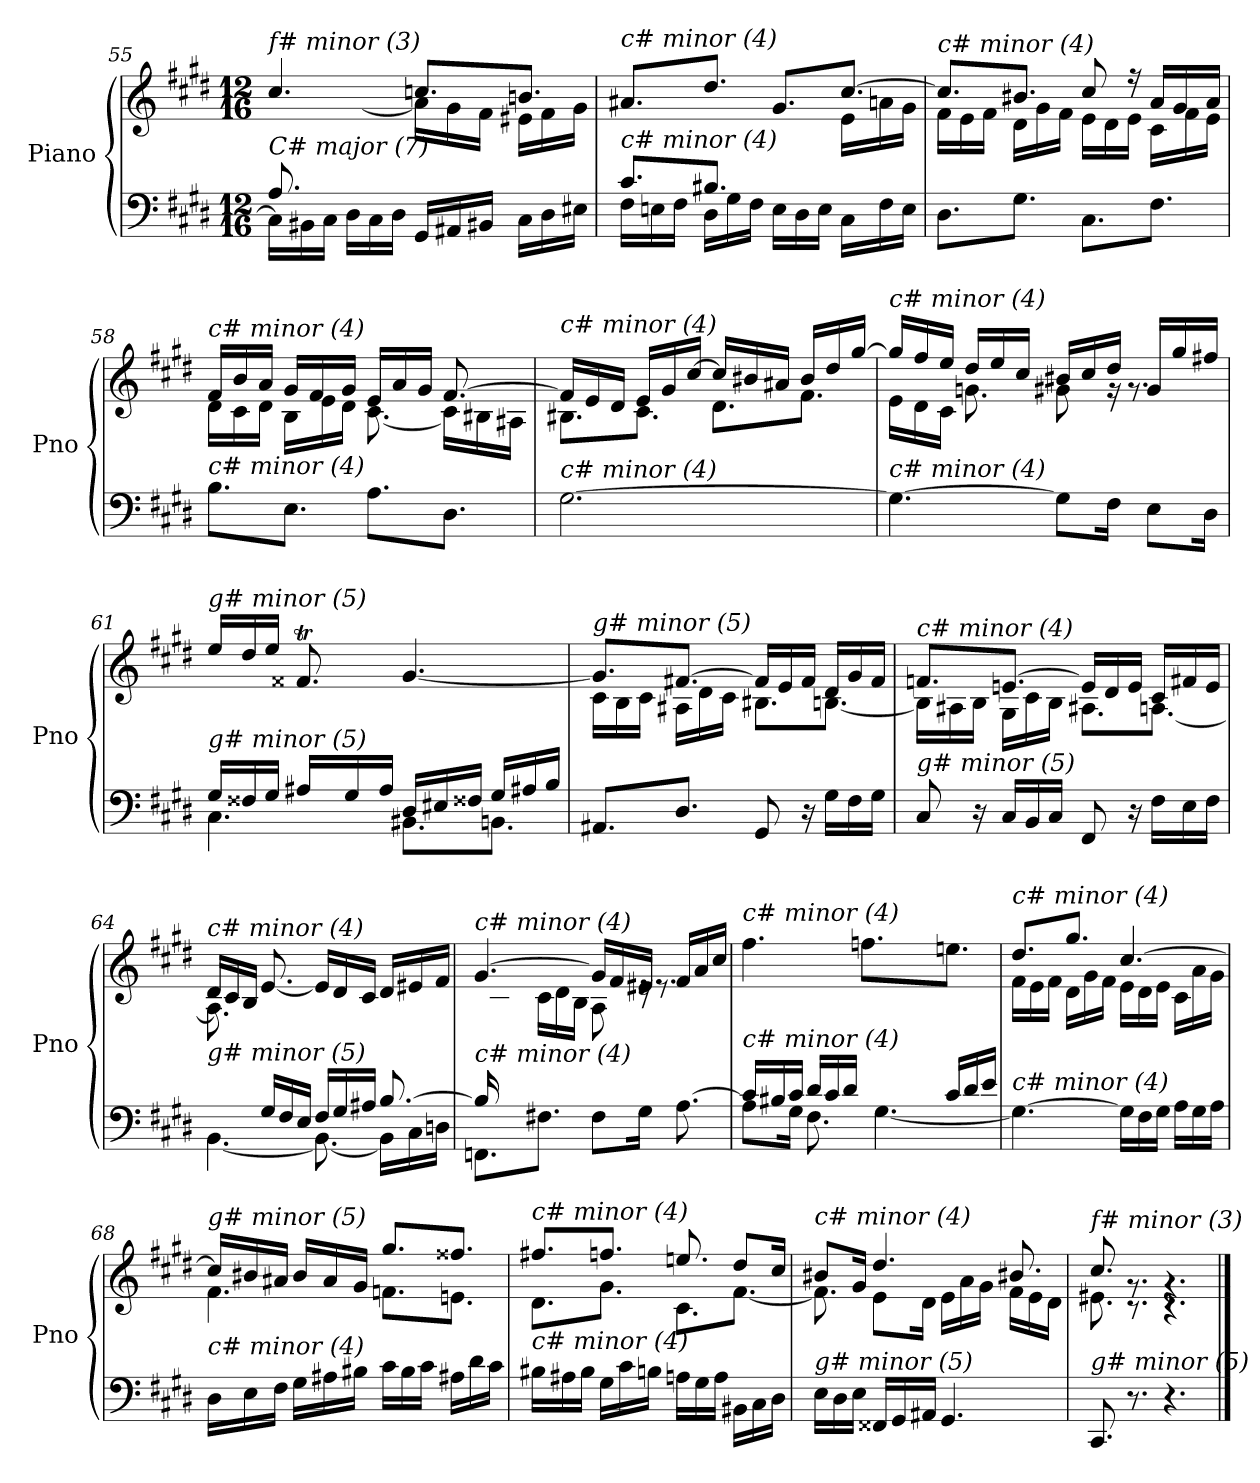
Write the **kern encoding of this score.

**kern	**kern
*part1	*part1
*staff2	*staff1
*I"Piano	*
*I'Pno	*
!!LO:LB:g=z
*clefF4	*clefG2
*k[f#c#g#d#]	*k[f#c#g#d#]
*M12/16	*M12/16
=55	=55
*^	*^
*	*^	*	*^
!	!	!	!LO:TX:i:t=f# minor (3)	!	!
!LO:TX:i:t=C# major (7)	!	!	!	!	!
8.A/L	8.ryy	16C#\LL]	4.cc#/	8.ryy	8.ryy
.	.	16BB#X\	.	.	.
.	.	16C#\JJ	.	.	.
2ryy	16D#\LL	2ryy	.	[8.a\J	2ryy
.	16C#\	.	.	.	.
.	16D#\JJ	.	.	.	.
.	16GG#/LL	.	8.ccni/L	16a\LL]	.
.	16AA#X/	.	.	16g#\	.
.	16BB#X/JJ	.	.	16f#\JJ	.
.	16C#\LL	.	8.bn/J	16e#X\LL	.
.	16D#\	.	.	16f#\	.
16ryy	16E#X\JJ	16ryy	.	16g#\JJ	16ryy
=56	=56	=56	=56	=56	=56
!	!	!	!LO:TX:i:t=c# minor (4)	!	!
!LO:TX:i:t=c# minor (4)	!	!	!	!	!
*	*v	*v	*	*	*
*	*	*	*v	*v
8.c#/L	16F#\LL	8.a#X/L	4.ryy
.	16En\	.	.
.	16F#\JJ	.	.
8.B#X/J	16D#\LL	8.dd#/J	.
.	16G#\	.	.
.	16F#\JJ	.	.
4.ryy	16E\LL	8.g#/L	16g#\LLyy
.	16D#\	.	16f#\
.	16E\JJ	.	16g#\JJ
.	16C#\LL	[8.cc#/J	16e\LL
.	16F#\	.	16an\
.	16E\JJ	.	16g#\JJ
=57	=57	=57	=57
!	!	!LO:TX:i:t=c# minor (4)	!
!LO:TX:i:t=c# minor (4)	!	!	!
*v	*v	*	*
8.D#\L	8.cc#/L]	16f#\LL
.	.	16e\
.	.	16f#\JJ
8.G#\J	8.b#X/J	16d#\LL
.	.	16g#\
.	.	16f#\JJ
8.C#\L	8cc#/	16e\LL
.	.	16d#\
.	16r	16e\JJ
8.F#\J	16a/LL	16c#\LL
.	16g#/	16f#\
.	16a/JJ	16e\JJ
!!LO:LB:g=z	!!
=58	=58	=58
!	!LO:TX:i:t=c# minor (4)	!
!LO:TX:i:t=c# minor (4)	!	!
8.B\L	16f#/LL	16d#\LL
.	16b/	16c#\
.	16a/JJ	16d#\JJ
8.E\J	16g#/LL	16B\LL
.	16f#/	16e\
.	16g#/JJ	16d#\JJ
8.A\L	16e/LL	[8.c#\
.	16a/	.
.	16g#/JJ	.
8.D#\J	[8.f#/	16c#\LL]
.	.	16B#X\
.	.	16A#X\JJ
=59	=59	=59
!	!LO:TX:i:t=c# minor (4)	!
!LO:TX:i:t=c# minor (4)	!	!
[2.G#\	16f#/LL]	8.B#X\L
.	16e/	.
.	16d#/JJ	.
.	16e/LL	8.c#\J
.	16g#/	.
.	[16cc#/JJ	.
.	16cc#/LL]	8.d#\L
.	16b#X/	.
.	16a#X/JJ	.
.	16b#/LL	8.f#\J
.	16dd#/	.
.	[16gg#/JJ	.
=60	=60	=60
!	!LO:TX:i:t=c# minor (4)	!
!LO:TX:i:t=c# minor (4)	!	!
4.G#\_	16gg#/LL]	16e\LL
.	16ff#/	16d#\
.	16ee/JJ	16c#\JJ
.	16dd#/LL	8.gni\
.	16ee/	.
.	16cc#/JJ	.
8G#\L]	16b#X/LL	8g#\
.	16cc#/	.
16F#\Jk	16dd#/JJ	16rg
8E\L	16g#/LL	8.rg
.	16gg#/	.
16D#\Jk	16ff#X/JJ	.
!!LO:LB:g=z	!!
=61	=61	=61
*^	*	*
*	*^	*	*
!	!	!	!LO:TX:i:t=g# minor (5)	!
!LO:TX:i:t=g# minor (5)	!	!	!	!
8.ryy	16G#/LL	4.C#\	16ee/LL	8.ryy
.	16F##X/	.	16dd#/	.
.	16G#/JJ	.	16ee/JJ	.
8.ryy	16A#X/LL	.	8.f##Xt/	32g#!yy
.	.	.	.	32f##!yy
.	16G#/	.	.	32g#!yy
.	.	.	.	16.f##!yy
.	16A#/JJ	.	.	.
4.ryy	16D#/LL	8.BB#X\L	[4.g#/	4.ryy
.	16E#X/	.	.	.
.	16F##X/JJ	.	.	.
.	16G#/LL	8.BBn\J	.	.
.	16A#X/	.	.	.
.	16B/JJ	.	.	.
*	*v	*v	*	*
=62	=62	=62	=62
!	!	!LO:TX:i:t=g# minor (5)	!
!LO:TX:i:t=g# minor (5)	!	!	!
*v	*v	*	*
8.AA#X/L	8.g#/L]	16c#\LL
.	.	16B\
.	.	16c#\JJ
8.D#/J	[8.f#X/J	16A#X\LL
.	.	16d#\
.	.	16c#\JJ
8GG#/	16f#/LL]	8.B#X\L
.	16e/	.
16r	16f#/JJ	.
16G#\LL	16d#/LL	[8.Bn\J
16F#\	16g#/	.
16G#\JJ	16f#/JJ	.
!!LO:LB:g=z	!!
=63	=63	=63
!	!LO:TX:i:t=c# minor (4)	!
!LO:TX:i:t=g# minor (5)	!	!
8C#/	8.fni/L	16B\LL]
.	.	16A#X\
16r	.	16B\JJ
16C#/LL	[8.en/J	16G#\LL
16BB/	.	16c#\
16C#/JJ	.	16B\JJ
8FF#/	16e/LL]	8.A#X\L
.	16d#/	.
16r	16e/JJ	.
16F#\LL	16c#/LL	[8.An\J
16E\	16f#/	.
16F#\JJ	16e/JJ	.
=64	=64	=64
*^	*	*
!	!	!LO:TX:i:t=c# minor (4)	!
!LO:TX:i:t=g# minor (5)	!	!	!
8.ryy	[4.BB\	16d#/LL	8.A\]
.	.	16c#/	.
.	.	16B/JJ	.
16G#/LL	.	[8.e/	2ryy
16F#/	.	.	.
16E/JJ	.	.	.
16F#/LL	8.BB\_	16e/LL]	.
16G#/	.	16d#/	.
16A#X/JJ	.	16c#/JJ	.
[8.B/	16BB\LL]	16d#/LL	.
.	16C#\	16e#Xj/	.
.	16Dn\JJ	16f#/JJ	16ryy
=65	=65	=65	=65
!	!	!LO:TX:i:t=c# minor (4)	!
!LO:TX:i:t=c# minor (4)	!	!	!
16B/LL]	8.FFni\L	[4.g#/	16ryy
2ryy	.	.	16c#\
.	.	.	16dn\JJ
.	8.F#Xi\J	.	16c#\LL
.	.	.	16d\
.	.	.	16B\JJ
.	8F#\L	16g#/LL]	8A\
.	.	16f#/	.
.	16G#\Jk	16e#Xj/JJ	16re
8.ryy	[8.A\	16f#/LL	8.re
.	.	16a/	.
.	.	16cc#/JJ	.
*	*	*v	*v
!!LO:PB:g=z
=66	=66	=66
!	!	!LO:TX:i:t=c# minor (4)
!LO:TX:i:t=c# minor (4)	!	!
8A\L]	16c#/LL	4.ff#\
.	16B#X/	.
16G#\Jk	16c#/JJ	.
16d#/LL	8.F#\	.
16c#/	.	.
16d#/JJ	.	.
16G#/LLyy	[4.G#\	8.ffni\L
16A#X/	.	.
16B#/JJ	.	.
16c#/LL	.	8.een\J
16d#/	.	.
16e/JJ	.	.
*v	*v	*
=67	=67
*	*^
!	!LO:TX:i:t=c# minor (4)	!
!LO:TX:i:t=c# minor (4)	!	!
4.G#\_	8.dd#/L	16f#\LL
.	.	16e\
.	.	16f#\JJ
.	8.gg#/J	16d#\LL
.	.	16g#\
.	.	16f#\JJ
16G#\LL]	[4.cc#/	16e\LL
16F#\	.	16d#\
16G#\JJ	.	16e\JJ
16A\LL	.	16c#\LL
16G#\	.	16a\
16A\JJ	.	16g#\JJ
=68	=68	=68
!	!LO:TX:i:t=g# minor (5)	!
!LO:TX:i:t=c# minor (4)	!	!
16D#\LL	16cc#/LL]	4.f#\
16E\	16b#X/	.
16F#\JJ	16a#X/JJ	.
16G#\LL	16b#/LL	.
16A#X\	16a#/	.
16B#X\JJ	16g#/JJ	.
16c#\LL	8.gg#/L	8.fni\L
16B#\	.	.
16c#\JJ	.	.
16A#X\LL	8.ff##X/J	8.en\J
16d#\	.	.
16c#\JJ	.	.
!!LO:LB:g=z	!!
=69	=69	=69
!	!LO:TX:i:t=c# minor (4)	!
!LO:TX:i:t=c# minor (4)	!	!
16B#X\LL	8.ff#X/L	8.d#\L
16A#X\	.	.
16B#\JJ	.	.
16G#\LL	8.ffni/J	8.g#\J
16c#\	.	.
16Bn\JJ	.	.
16An\LL	8.een/	8.c#\L
16G#\	.	.
16A\JJ	.	.
16BB#X\LL	8dd#/L	[8.f#\J
16C#\	.	.
16D#\JJ	16cc#/Jk	.
=70	=70	=70
!	!LO:TX:i:t=c# minor (4)	!
!LO:TX:i:t=g# minor (5)	!	!
16E\LL	8b#X/L	8.f#\]
16D#\	.	.
16E\JJ	16g#/Jk	.
16FF##X/LL	4.dd#/	8e\L
16GG#/	.	.
16AA#X/JJ	.	16d#\Jk
4.GG#/	.	16e\LL
.	.	16a\
.	.	16g#\JJ
.	8.b#X/	16f#\LL
.	.	16e\
.	.	16d#\JJ
=71	=71	=71
!	!LO:TX:i:t=f# minor (3)	!
!LO:TX:i:t=g# minor (5)	!	!
8.CC#/	8.cc#/	8.e#X\
8.r	8.rg	8.r
4.r	4.rg	4.r
*	*v	*v
==	==
*-	*-
